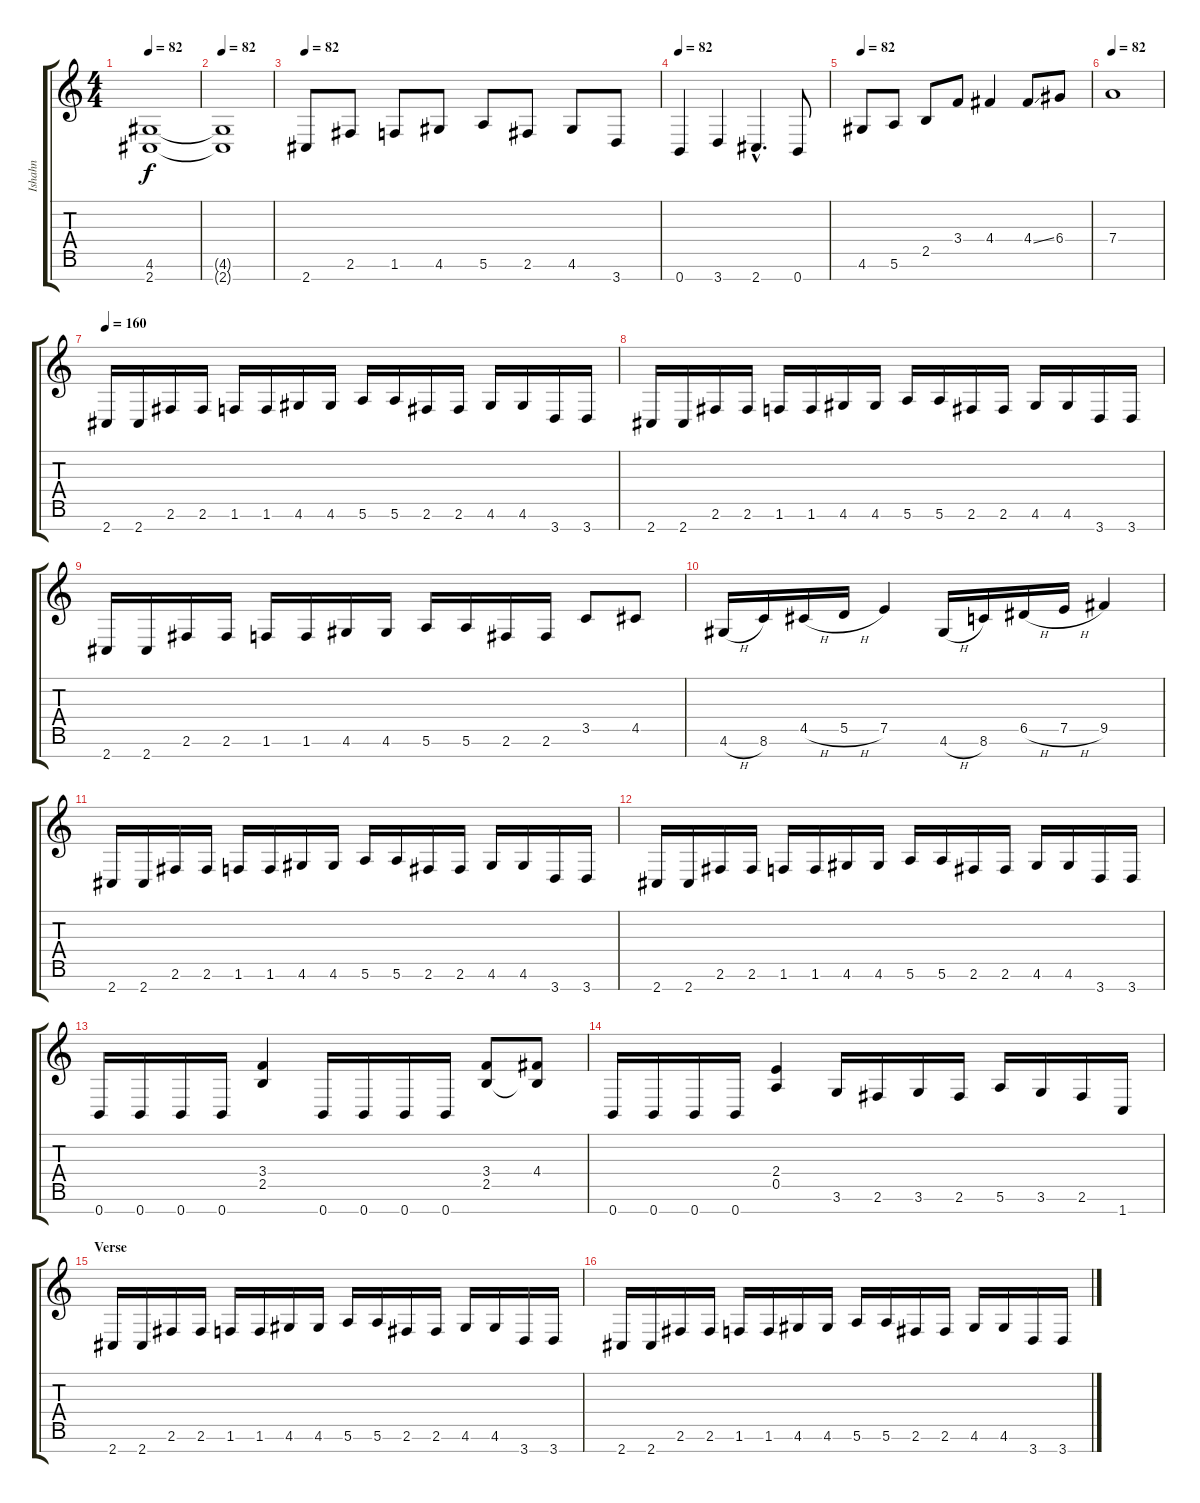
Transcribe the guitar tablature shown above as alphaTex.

\track ("Ishahn" "Ishahn") {instrument distortionguitar}
\staff {score tabs}
\tuning (E4 B3 G3 D3 A2 E2 B1) {hide}
\ts (4 4)
\tempo 82
\clef g2
\ks c
(4.6 2.7).1{dy f} |
\tempo 82
(4.6{t} 2.7{t}).1 |
\tempo 82
2.7.8 2.6.8 1.6.8 4.6.8 5.6.8 2.6.8 4.6.8 3.7.8 |
\tempo 82
0.7.4 3.7.4 2.7{hac}.4{d} 0.7.8 |
\tempo 82
4.6.8 5.6.8 2.5.8 3.4.8 4.4.4 4.4{ss}.8 6.4.8 |
\tempo 82
7.4.1 |
\tempo 160
2.7.16 2.7.16 2.6.16 2.6.16 1.6.16 1.6.16 4.6.16 4.6.16 5.6.16 5.6.16 2.6.16 2.6.16 4.6.16 4.6.16 3.7.16 3.7.16 |
2.7.16 2.7.16 2.6.16 2.6.16 1.6.16 1.6.16 4.6.16 4.6.16 5.6.16 5.6.16 2.6.16 2.6.16 4.6.16 4.6.16 3.7.16 3.7.16 |
2.7.16 2.7.16 2.6.16 2.6.16 1.6.16 1.6.16 4.6.16 4.6.16 5.6.16 5.6.16 2.6.16 2.6.16 3.5.8 4.5.8 |
4.6{h}.16 8.6.16 4.5{h}.16 5.5{h}.16 7.5.4 4.6{h}.16 8.6.16 6.5{h}.16 7.5{h}.16 9.5.4 |
2.7.16 2.7.16 2.6.16 2.6.16 1.6.16 1.6.16 4.6.16 4.6.16 5.6.16 5.6.16 2.6.16 2.6.16 4.6.16 4.6.16 3.7.16 3.7.16 |
2.7.16 2.7.16 2.6.16 2.6.16 1.6.16 1.6.16 4.6.16 4.6.16 5.6.16 5.6.16 2.6.16 2.6.16 4.6.16 4.6.16 3.7.16 3.7.16 |
0.7.16 0.7.16 0.7.16 0.7.16 (3.4 2.5).4 0.7.16 0.7.16 0.7.16 0.7.16 (3.4 2.5).8 (4.4 2.5{t}).8 |
0.7.16 0.7.16 0.7.16 0.7.16 (2.4 0.5).4 3.6.16 2.6.16 3.6.16 2.6.16 5.6.16 3.6.16 2.6.16 1.7.16 |
\section ("" "Verse")
2.7.16 2.7.16 2.6.16 2.6.16 1.6.16 1.6.16 4.6.16 4.6.16 5.6.16 5.6.16 2.6.16 2.6.16 4.6.16 4.6.16 3.7.16 3.7.16 |
2.7.16 2.7.16 2.6.16 2.6.16 1.6.16 1.6.16 4.6.16 4.6.16 5.6.16 5.6.16 2.6.16 2.6.16 4.6.16 4.6.16 3.7.16 3.7.16
